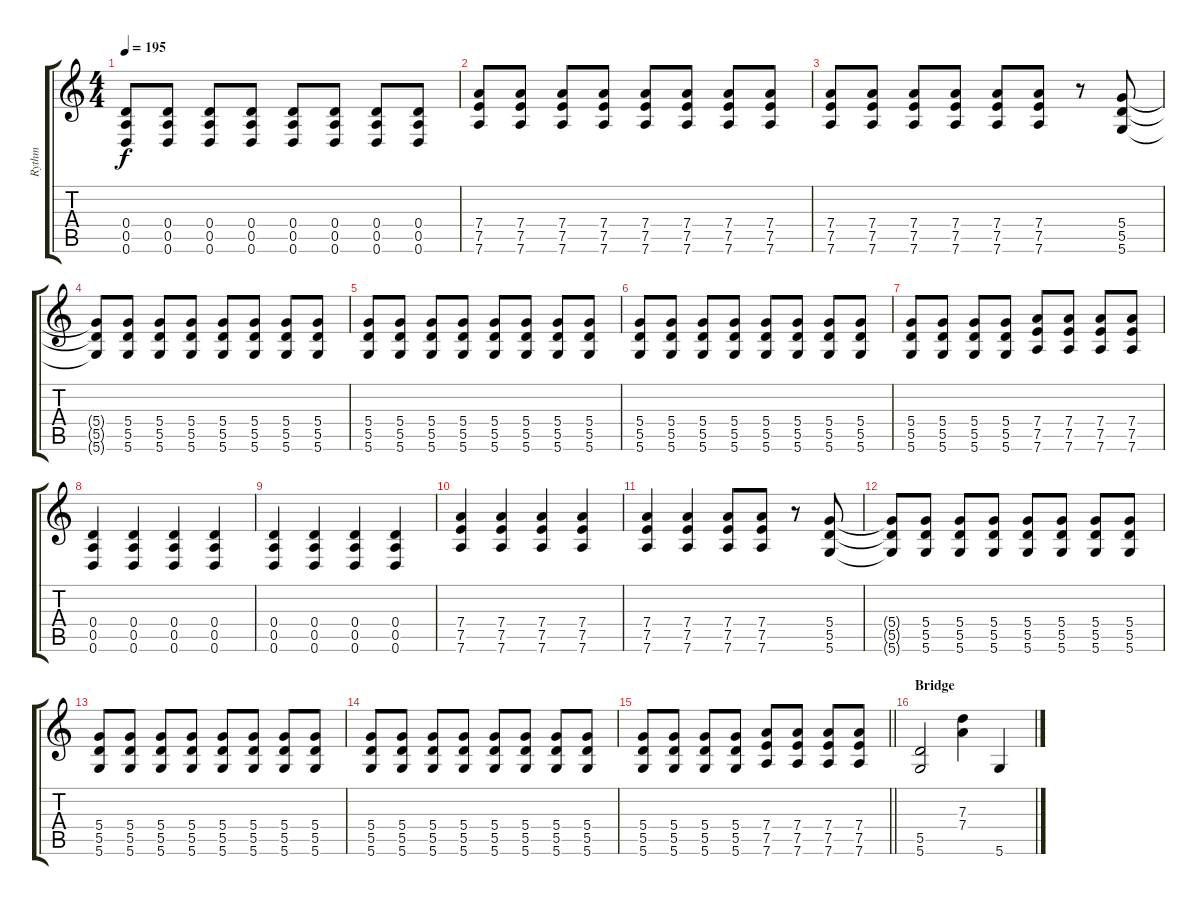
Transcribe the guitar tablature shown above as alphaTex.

\track ("Rythm" "Rythm") {instrument distortionguitar}
\staff {score tabs}
\tuning (E4 B3 G3 D3 A2 D2) {hide}
\ts (4 4)
\tempo 195
\clef g2
\ks c
(0.4 0.5 0.6).8{dy f} (0.4 0.5 0.6).8 (0.4 0.5 0.6).8 (0.4 0.5 0.6).8 (0.4 0.5 0.6).8 (0.4 0.5 0.6).8 (0.4 0.5 0.6).8 (0.4 0.5 0.6).8 |
(7.4 7.5 7.6).8 (7.4 7.5 7.6).8 (7.4 7.5 7.6).8 (7.4 7.5 7.6).8 (7.4 7.5 7.6).8 (7.4 7.5 7.6).8 (7.4 7.5 7.6).8 (7.4 7.5 7.6).8 |
(7.4 7.5 7.6).8 (7.4 7.5 7.6).8 (7.4 7.5 7.6).8 (7.4 7.5 7.6).8 (7.4 7.5 7.6).8 (7.4 7.5 7.6).8 r.8 (5.4 5.5 5.6).8 |
(5.4{t} 5.5{t} 5.6{t}).8 (5.4 5.5 5.6).8 (5.4 5.5 5.6).8 (5.4 5.5 5.6).8 (5.4 5.5 5.6).8 (5.4 5.5 5.6).8 (5.4 5.5 5.6).8 (5.4 5.5 5.6).8 |
(5.4 5.5 5.6).8 (5.4 5.5 5.6).8 (5.4 5.5 5.6).8 (5.4 5.5 5.6).8 (5.4 5.5 5.6).8 (5.4 5.5 5.6).8 (5.4 5.5 5.6).8 (5.4 5.5 5.6).8 |
(5.4 5.5 5.6).8 (5.4 5.5 5.6).8 (5.4 5.5 5.6).8 (5.4 5.5 5.6).8 (5.4 5.5 5.6).8 (5.4 5.5 5.6).8 (5.4 5.5 5.6).8 (5.4 5.5 5.6).8 |
(5.4 5.5 5.6).8 (5.4 5.5 5.6).8 (5.4 5.5 5.6).8 (5.4 5.5 5.6).8 (7.4 7.5 7.6).8 (7.4 7.5 7.6).8 (7.4 7.5 7.6).8 (7.4 7.5 7.6).8 |
(0.4 0.5 0.6).4 (0.4 0.5 0.6).4 (0.4 0.5 0.6).4 (0.4 0.5 0.6).4 |
(0.4 0.5 0.6).4 (0.4 0.5 0.6).4 (0.4 0.5 0.6).4 (0.4 0.5 0.6).4 |
(7.4 7.5 7.6).4 (7.4 7.5 7.6).4 (7.4 7.5 7.6).4 (7.4 7.5 7.6).4 |
(7.4 7.5 7.6).4 (7.4 7.5 7.6).4 (7.4 7.5 7.6).8 (7.4 7.5 7.6).8 r.8 (5.4 5.5 5.6).8 |
(5.4{t} 5.5{t} 5.6{t}).8 (5.4 5.5 5.6).8 (5.4 5.5 5.6).8 (5.4 5.5 5.6).8 (5.4 5.5 5.6).8 (5.4 5.5 5.6).8 (5.4 5.5 5.6).8 (5.4 5.5 5.6).8 |
(5.4 5.5 5.6).8 (5.4 5.5 5.6).8 (5.4 5.5 5.6).8 (5.4 5.5 5.6).8 (5.4 5.5 5.6).8 (5.4 5.5 5.6).8 (5.4 5.5 5.6).8 (5.4 5.5 5.6).8 |
(5.4 5.5 5.6).8 (5.4 5.5 5.6).8 (5.4 5.5 5.6).8 (5.4 5.5 5.6).8 (5.4 5.5 5.6).8 (5.4 5.5 5.6).8 (5.4 5.5 5.6).8 (5.4 5.5 5.6).8 |
\barLineRight lightlight
(5.4 5.5 5.6).8 (5.4 5.5 5.6).8 (5.4 5.5 5.6).8 (5.4 5.5 5.6).8 (7.4 7.5 7.6).8 (7.4 7.5 7.6).8 (7.4 7.5 7.6).8 (7.4 7.5 7.6).8 |
\section ("" "Bridge")
(5.5 5.6).2{instrument electricguitarjazz} (7.3 7.4).4 5.6.4
